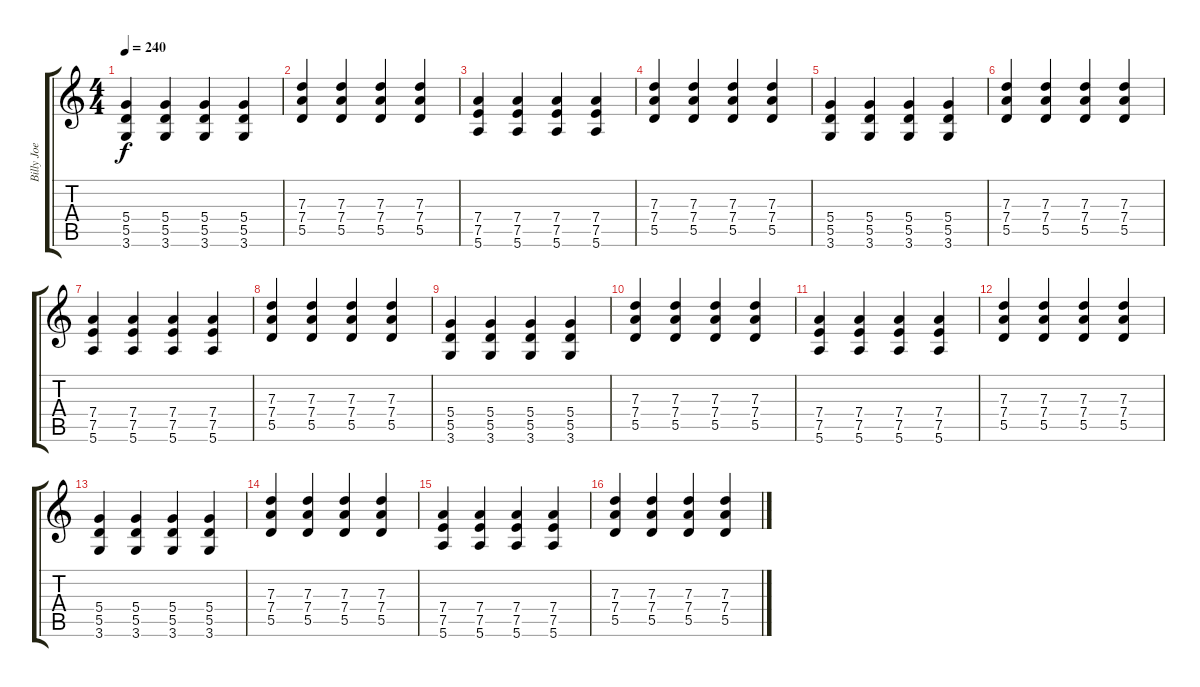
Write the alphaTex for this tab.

\track ("Billy Joe" "Billy Joe") {instrument acousticguitarsteel}
\staff {score tabs}
\tuning (E4 B3 G3 D3 A2 E2) {hide}
\ts (4 4)
\tempo 240
\clef g2
\ks c
(5.4 5.5 3.6).4{dy f} (5.4 5.5 3.6).4 (5.4 5.5 3.6).4 (5.4 5.5 3.6).4 |
(7.3 7.4 5.5).4 (7.3 7.4 5.5).4 (7.3 7.4 5.5).4 (7.3 7.4 5.5).4 |
(7.4 7.5 5.6).4 (7.4 7.5 5.6).4 (7.4 7.5 5.6).4 (7.4 7.5 5.6).4 |
(7.3 7.4 5.5).4 (7.3 7.4 5.5).4 (7.3 7.4 5.5).4 (7.3 7.4 5.5).4 |
(5.4 5.5 3.6).4 (5.4 5.5 3.6).4 (5.4 5.5 3.6).4 (5.4 5.5 3.6).4 |
(7.3 7.4 5.5).4 (7.3 7.4 5.5).4 (7.3 7.4 5.5).4 (7.3 7.4 5.5).4 |
(7.4 7.5 5.6).4 (7.4 7.5 5.6).4 (7.4 7.5 5.6).4 (7.4 7.5 5.6).4 |
(7.3 7.4 5.5).4 (7.3 7.4 5.5).4 (7.3 7.4 5.5).4 (7.3 7.4 5.5).4 |
(5.4 5.5 3.6).4 (5.4 5.5 3.6).4 (5.4 5.5 3.6).4 (5.4 5.5 3.6).4 |
(7.3 7.4 5.5).4 (7.3 7.4 5.5).4 (7.3 7.4 5.5).4 (7.3 7.4 5.5).4 |
(7.4 7.5 5.6).4 (7.4 7.5 5.6).4 (7.4 7.5 5.6).4 (7.4 7.5 5.6).4 |
(7.3 7.4 5.5).4 (7.3 7.4 5.5).4 (7.3 7.4 5.5).4 (7.3 7.4 5.5).4 |
(5.4 5.5 3.6).4 (5.4 5.5 3.6).4 (5.4 5.5 3.6).4 (5.4 5.5 3.6).4 |
(7.3 7.4 5.5).4 (7.3 7.4 5.5).4 (7.3 7.4 5.5).4 (7.3 7.4 5.5).4 |
(7.4 7.5 5.6).4 (7.4 7.5 5.6).4 (7.4 7.5 5.6).4 (7.4 7.5 5.6).4 |
(7.3 7.4 5.5).4 (7.3 7.4 5.5).4 (7.3 7.4 5.5).4 (7.3 7.4 5.5).4
